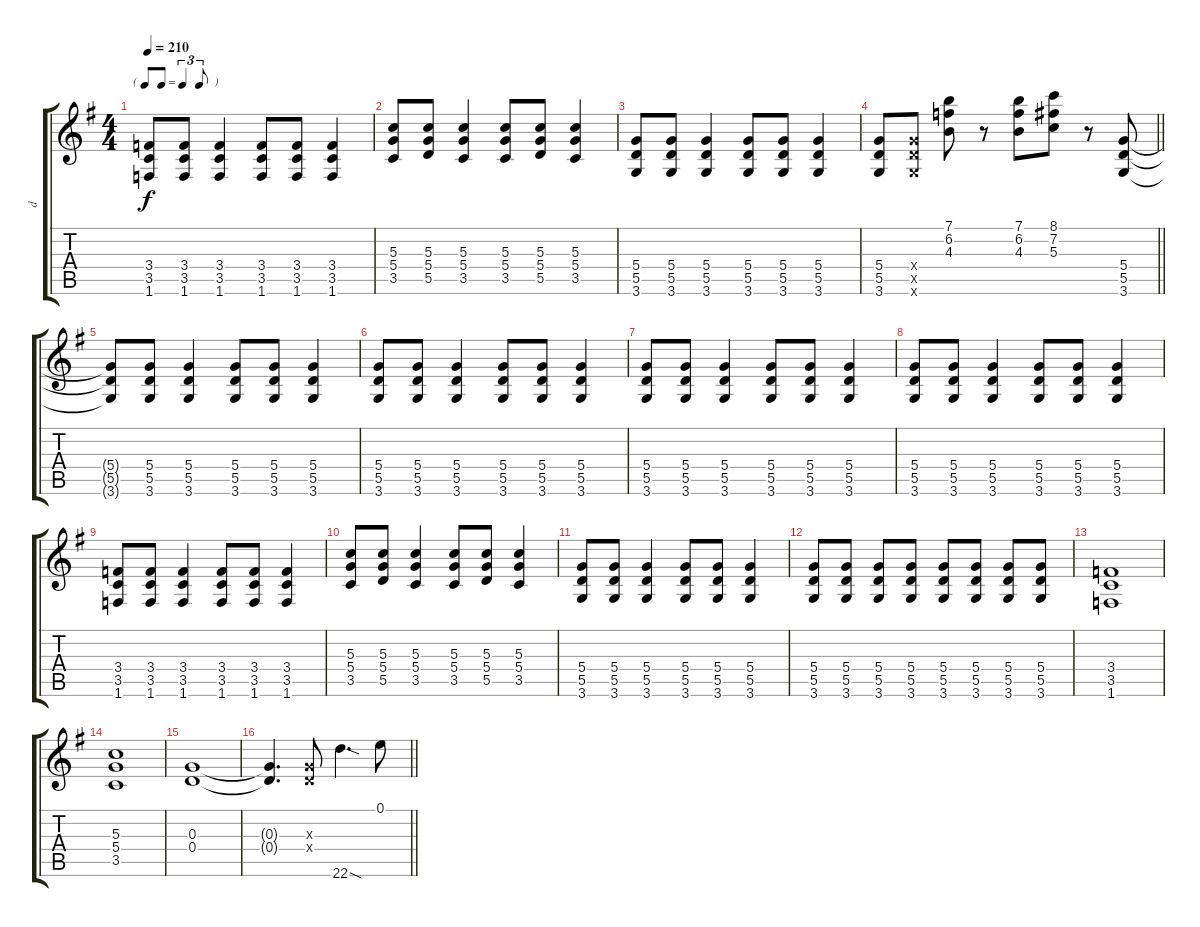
\track ("d" "d") {instrument distortionguitar}
\staff {score tabs}
\tuning (E4 B3 G3 D3 A2 E2) {hide}
\ts (4 4)
\tf triplet8th
\tempo 210
\clef g2
\ks g
(3.4 3.5 1.6).8{dy f} (3.4 3.5 1.6).8 (3.4 3.5 1.6).4 (3.4 3.5 1.6).8 (3.4 3.5 1.6).8 (3.4 3.5 1.6).4 |
(5.3 5.4 3.5).8 (5.3 5.4 5.5).8 (5.3 5.4 3.5).4 (5.3 5.4 3.5).8 (5.3 5.4 5.5).8 (5.3 5.4 3.5).4 |
(5.4 5.5 3.6).8 (5.4 5.5 3.6).8 (5.4 5.5 3.6).4 (5.4 5.5 3.6).8 (5.4 5.5 3.6).8 (5.4 5.5 3.6).4 |
\barLineRight lightlight
(5.4 5.5 3.6).8 (5.4{x} 5.5{x} 3.6{x}).8 (7.1 6.2 4.3).8 r.8 (7.1 6.2 4.3).8 (8.1 7.2 5.3).8 r.8 (5.4 5.5 3.6).8 |
\section ("" " ")
(5.4{t} 5.5{t} 3.6{t}).8 (5.4 5.5 3.6).8 (5.4 5.5 3.6).4 (5.4 5.5 3.6).8 (5.4 5.5 3.6).8 (5.4 5.5 3.6).4 |
(5.4 5.5 3.6).8 (5.4 5.5 3.6).8 (5.4 5.5 3.6).4 (5.4 5.5 3.6).8 (5.4 5.5 3.6).8 (5.4 5.5 3.6).4 |
(5.4 5.5 3.6).8 (5.4 5.5 3.6).8 (5.4 5.5 3.6).4 (5.4 5.5 3.6).8 (5.4 5.5 3.6).8 (5.4 5.5 3.6).4 |
(5.4 5.5 3.6).8 (5.4 5.5 3.6).8 (5.4 5.5 3.6).4 (5.4 5.5 3.6).8 (5.4 5.5 3.6).8 (5.4 5.5 3.6).4 |
(3.4 3.5 1.6).8 (3.4 3.5 1.6).8 (3.4 3.5 1.6).4 (3.4 3.5 1.6).8 (3.4 3.5 1.6).8 (3.4 3.5 1.6).4 |
(5.3 5.4 3.5).8 (5.3 5.4 5.5).8 (5.3 5.4 3.5).4 (5.3 5.4 3.5).8 (5.3 5.4 5.5).8 (5.3 5.4 3.5).4 |
(5.4 5.5 3.6).8 (5.4 5.5 3.6).8 (5.4 5.5 3.6).4 (5.4 5.5 3.6).8 (5.4 5.5 3.6).8 (5.4 5.5 3.6).4 |
(5.4 5.5 3.6).8 (5.4 5.5 3.6).8 (5.4 5.5 3.6).8 (5.4 5.5 3.6).8 (5.4 5.5 3.6).8 (5.4 5.5 3.6).8 (5.4 5.5 3.6).8 (5.4 5.5 3.6).8 |
(3.4 3.5 1.6).1 |
(5.3 5.4 3.5).1 |
(0.3 0.4).1 |
\barLineRight lightlight
(0.3{t} 0.4{t}).4{d} (0.3{x} 0.4{x}).8 22.6{sod}.4{d} 0.1.8
